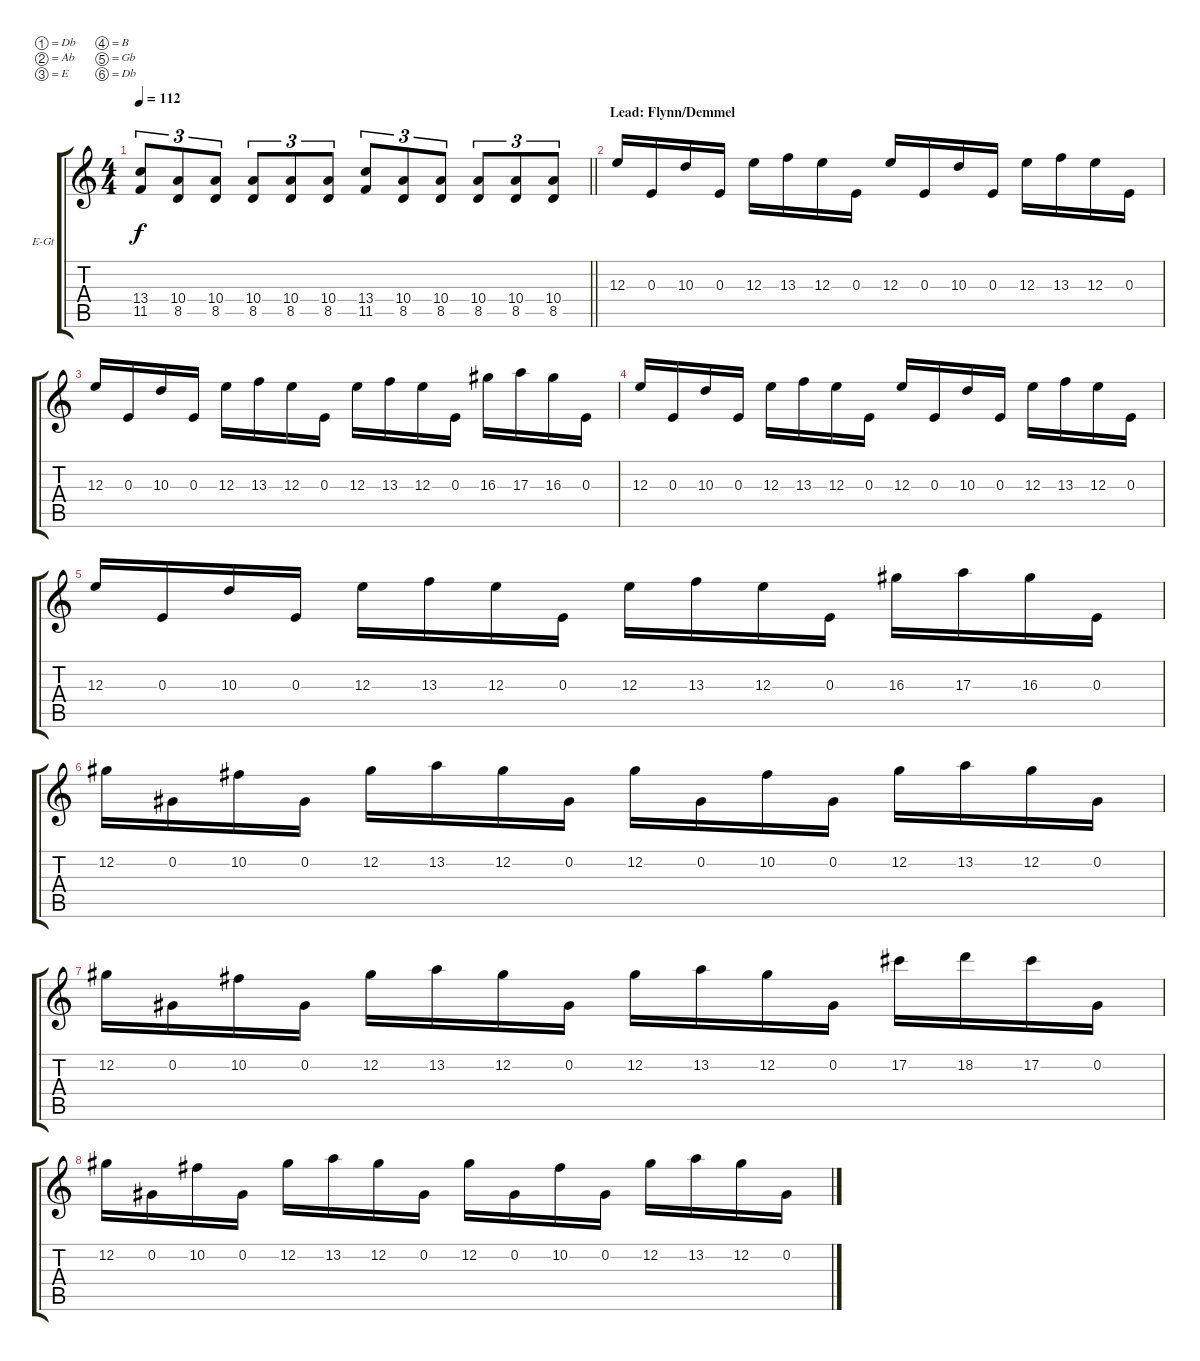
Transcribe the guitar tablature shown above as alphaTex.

\bracketExtendMode groupsimilarinstruments
\firstSystemTrackNameOrientation horizontal
\otherSystemsTrackNameOrientation horizontal
\track ("Guitar I" "E-Gt") {instrument distortionguitar}
\staff {score tabs}
\tuning (Db4 Ab3 E3 B2 Gb2 Db2)
\ts (4 4)
\tempo 112
\clef g2
\barLineRight lightlight
\ks c
(13.4 11.5).8{tu (3 2) dy f} (10.4 8.5).8{tu (3 2)} (10.4 8.5).8{tu (3 2)} (10.4 8.5).8{tu (3 2)} (10.4 8.5).8{tu (3 2)} (10.4 8.5).8{tu (3 2)} (13.4 11.5).8{tu (3 2)} (10.4 8.5).8{tu (3 2)} (10.4 8.5).8{tu (3 2)} (10.4 8.5).8{tu (3 2)} (10.4 8.5).8{tu (3 2)} (10.4 8.5).8{tu (3 2)} |
\section ("" "Lead: Flynn/Demmel")
12.3.16 0.3.16 10.3.16 0.3.16 12.3.16 13.3.16 12.3.16 0.3.16 12.3.16 0.3.16 10.3.16 0.3.16 12.3.16 13.3.16 12.3.16 0.3.16 |
12.3.16 0.3.16 10.3.16 0.3.16 12.3.16 13.3.16 12.3.16 0.3.16 12.3.16 13.3.16 12.3.16 0.3.16 16.3.16 17.3.16 16.3.16 0.3.16 |
12.3.16 0.3.16 10.3.16 0.3.16 12.3.16 13.3.16 12.3.16 0.3.16 12.3.16 0.3.16 10.3.16 0.3.16 12.3.16 13.3.16 12.3.16 0.3.16 |
12.3.16 0.3.16 10.3.16 0.3.16 12.3.16 13.3.16 12.3.16 0.3.16 12.3.16 13.3.16 12.3.16 0.3.16 16.3.16 17.3.16 16.3.16 0.3.16 |
12.2.16 0.2.16 10.2.16 0.2.16 12.2.16 13.2.16 12.2.16 0.2.16 12.2.16 0.2.16 10.2.16 0.2.16 12.2.16 13.2.16 12.2.16 0.2.16 |
12.2.16 0.2.16 10.2.16 0.2.16 12.2.16 13.2.16 12.2.16 0.2.16 12.2.16 13.2.16 12.2.16 0.2.16 17.2.16 18.2.16 17.2.16 0.2.16 |
12.2.16 0.2.16 10.2.16 0.2.16 12.2.16 13.2.16 12.2.16 0.2.16 12.2.16 0.2.16 10.2.16 0.2.16 12.2.16 13.2.16 12.2.16 0.2.16
